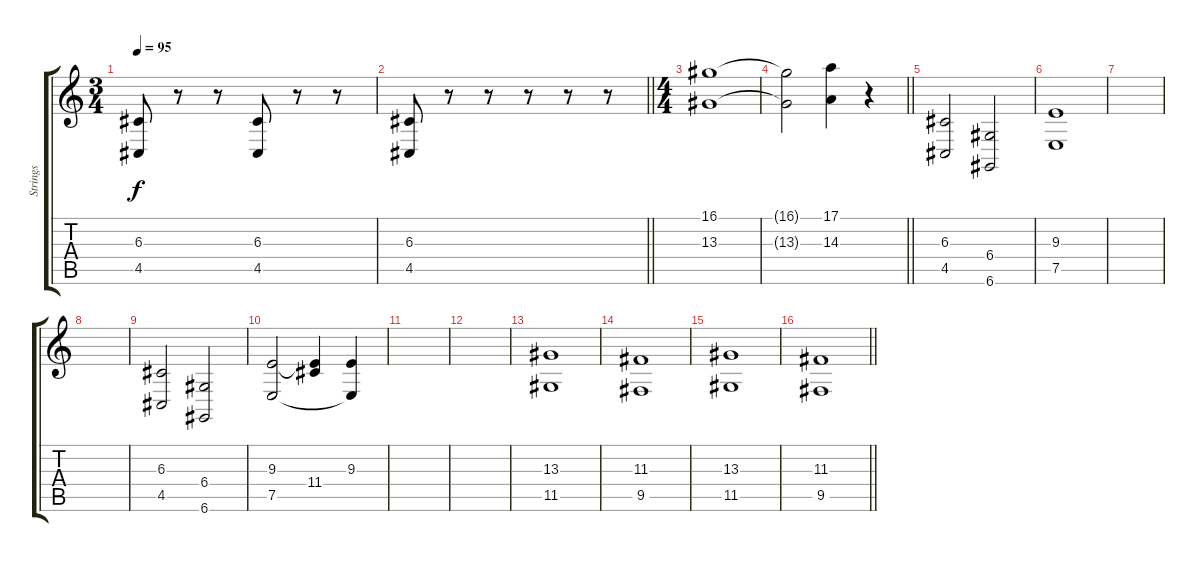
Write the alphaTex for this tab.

\track ("Strings" "Strings") {instrument stringensemble1}
\staff {score tabs}
\tuning (E4 B3 G3 D3 A2 D2) {hide}
\ts (3 4)
\tempo 95
\clef g2
\ks c
(6.3 4.5).8{dy f} r.8 r.8 (6.3 4.5).8 r.8 r.8 |
\barLineRight lightlight
(6.3 4.5).8 r.8 r.8 r.8 r.8 r.8 |
\ts (4 4)
(16.1 13.3).1 |
\barLineRight lightlight
(16.1{t} 13.3{t}).2 (17.1 14.3).4 r.4 |
(6.3 4.5).2 (6.4 6.6).2 |
(9.3 7.5).1 |
|
|
(6.3 4.5).2 (6.4 6.6).2 |
(9.3 7.5).2 (9.3{t} 11.4).4 (9.3 7.5{t}).4 |
|
|
(13.3 11.5).1{instrument brasssection} |
(11.3 9.5).1 |
(13.3 11.5).1 |
\barLineRight lightlight
(11.3 9.5).1
